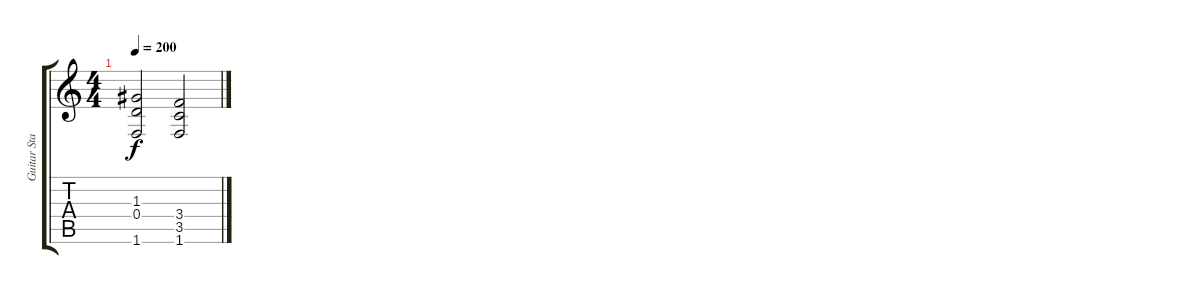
\track ("Guitar Standard" "Guitar Sta") {instrument acousticguitarsteel}
\staff {score tabs}
\tuning (E4 B3 G3 D3 A2 E2) {hide}
\ts (4 4)
\tempo 200
\clef g2
\ks c
(1.3 0.4 1.6).2{dy f} (3.4 3.5 1.6).2
